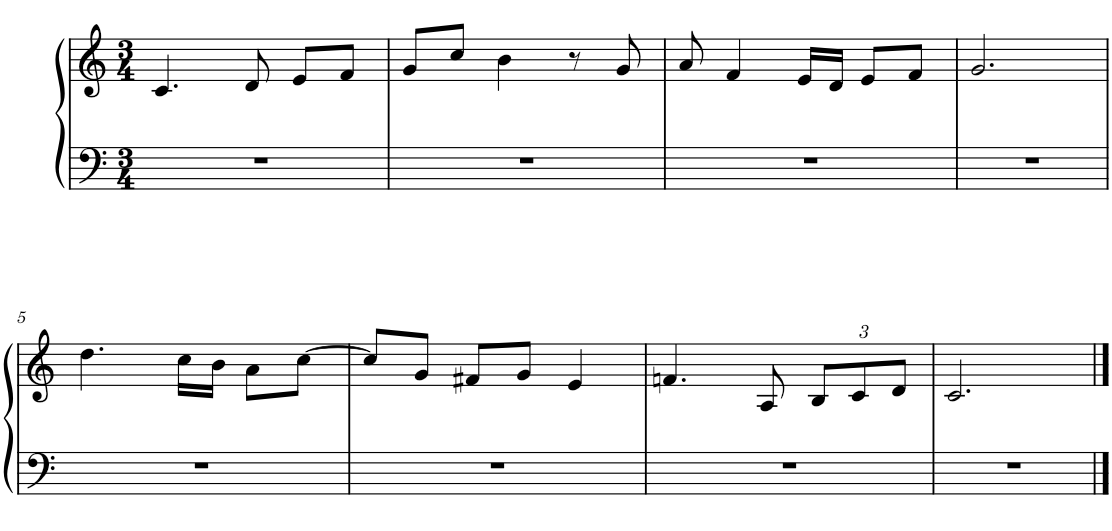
**kern	**kern
*part1	*part1
*staff2	*staff1
*I"P1	*
*clefF4	*clefG2
*k[]	*k[]
*M3/4	*M3/4
=1	=1
2.r	4.c/
.	8d/
.	8e/L
.	8f/J
=2	=2
2.r	8g/L
.	8cc/J
.	4b\
.	8r
.	8g/
=3	=3
2.r	8a/
.	4f/
.	16e/LL
.	16d/JJ
.	8e/L
.	8f/J
=4	=4
2.r	2.g/
!!LO:LB:g=z
=5	=5
2.r	4.dd\
.	16cc\LL
.	16b\JJ
.	8a\L
.	[>8cc\J
=6	=6
2.r	8cc/L]
.	8g/J
.	8f#X/L
.	8g/J
.	4e/
=7	=7
2.r	4.fn/
.	8A/
*	*Xbrackettup
.	12B/L
.	12c/
.	12d/J
=8	=8
2.r	2.c/
==	==
*-	*-
